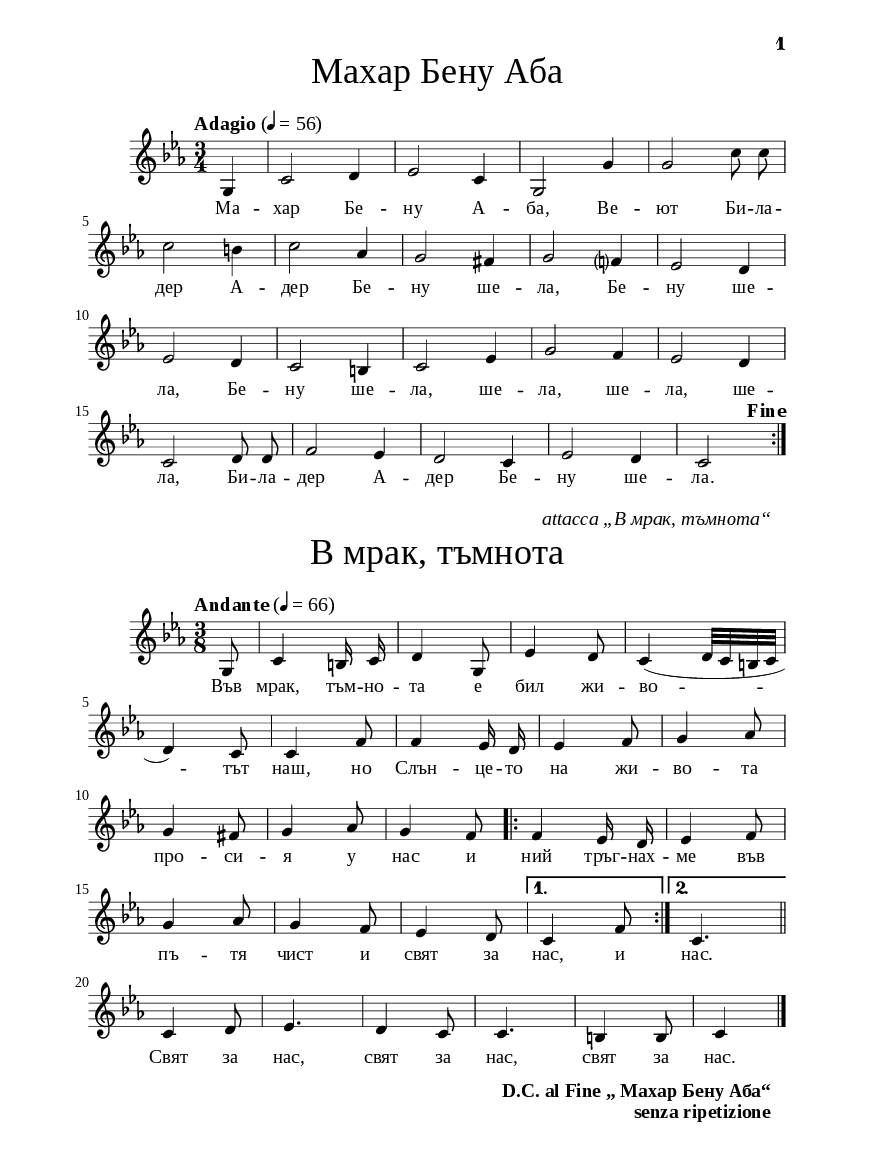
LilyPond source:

\version "2.24.4"

% include paper part and global functions
\include "include/globals.ily"

\bookpart {
  \label #'ref080
  \tocItem \markup "Махар Бену Аба"
  \paper {
    print-all-headers = ##t
    print-page-number = ##t
    print-first-page-number = ##t


    % put page numbers on the top and change the font style.
    oddHeaderMarkup = \markup
    \fill-line {
      ""
      \unless \on-first-page-of-part \fromproperty #'header:instrument
      \if \should-print-page-number \abs-fontsize #7 { \number \fromproperty #'page:page-number-string }
    }
    %% evenHeaderMarkup would inherit the value of
    %% oddHeaderMarkup if it were not defined here
    evenHeaderMarkup = \markup
    \fill-line {
      \if \should-print-page-number \abs-fontsize #7 { \number \fromproperty #'page:page-number-string }
      \unless \on-first-page-of-part \fromproperty #'header:instrument
      ""
    }

    oddFooterMarkup = \markup ""

    evenFooterMarkup = ""
    left-margin = 1.5\cm
    right-margin = 1.5\cm
    top-margin = 1\cm
    bottom-margin = 1.2\cm
    ragged-bottom = ##t % do not spread the staves to fill the whole vertical space
    top-markup-spacing.basic-distance = 0\mm % margin between page number and system for the first page
    top-system-spacing.basic-distance = 10\mm % margin between page number and system for the other pages

    % change distance between staves
    system-system-spacing =
    #'((basic-distance . 12)
       (minimum-distance . 6)
       (padding . 1)
       (stretchability . 12))
  }
  \score {
    \include "include/score-layout.ily"

    \new Voice \relative c' {
      \clef treble
      \key c \minor
      \time 3/4
      \tempoFunc "Adagio" 4 "56"

      \autoBeamOff

      \partial 4

      \repeat volta 2 {
        g4 | c2 d4 | es2 c 4 |  g2 g'4 | g2 c8 c8 | \break
        c2 b4 |  c2 as4 | g2 fis4 |g2 f?4 | es2 d4 | \break
        es2 d4 | c2 b4 | c2 es4 | g2 f4 | es2 d4 |  \break
        c2 d8 d | f2 es4 | d2 c4 | es2 d4 | \tempo "          Fine" c2
      }

    }

    \addlyrics {
      Ма -- хар Бе -- ну А -- ба, Ве -- ют
      Би -- ла -- дер А -- дер Бе -- ну ше -- ла,
      Бе -- ну ше -- ла, Бе -- ну ше -- ла,
      ше -- ла, ше -- ла, ше -- ла,
      Би -- ла -- дер А -- дер Бе -- ну ше -- ла.
    }

    \header {
      title = \titleFunc #'ref_desc_10 "Махар Бену Аба" "Mahar Benu Aba"
    }

    \midi{}

  } % score

  \markup \huge \italic \dc-one-nobold "attacca „В мрак, тъмнота“"

  \label #'ref080_1
  \tocItem \markup "В мрак, тъмнота"


  \score {
    \include "include/score-layout.ily"
    \new Voice \absolute {
      \clef treble
      \key c \minor
      \time 3/8
      \tempoFunc "Andante" 4 "66"

      \partial 8

      g8  | c'4 \autoBeamOff b16 c' | \autoBeamOn d'4 g8 | es'4 d'8 |  c'4 ( d'32 c' b c'  | \break

      d'4 ) c'8 | c'4 f'8 |  \autoBeamOff f'4 es'16 d' | es'4 f'8 | g'4 as'8 |\break

      g'4 fis'8 | g'4 as'8 | g'4 f'8 |   \repeat volta 2 {
        f'4 es'16 d' |  es'4 f'8 | \break

        g'4 as'8 | g'4 f'8 | es'4 d'8
      }  \alternative { { c'4 f'8 } {  c'4. } } \bar "||"  \break  |

      c'4 d'8 |  es'4. |  d'4 c'8 | c'4. | b4 b8 | c'4  \bar "|."
    }

    \addlyrics {
      Във мрак, тъм
      -- но -- та е бил жи -- во -- тът наш, но Слън
      -- це -- то на жи -- во -- та про -- си -- я у
      нас и ний тръг -- нах -- ме във пъ -- тя чист
      и свят за нас, и нас. Свят за нас, свят за
      нас, свят за нас.
    }

    \header {
      title = \titleFunc #'ref_desc_6 "В мрак, тъмнота" "V mrak, tămnota"
    }

    \midi{}

  }

  \markup \dc-two "D.C. al Fine „ Махар Бену Аба“" "senza ripetizione"


} % bookpart
